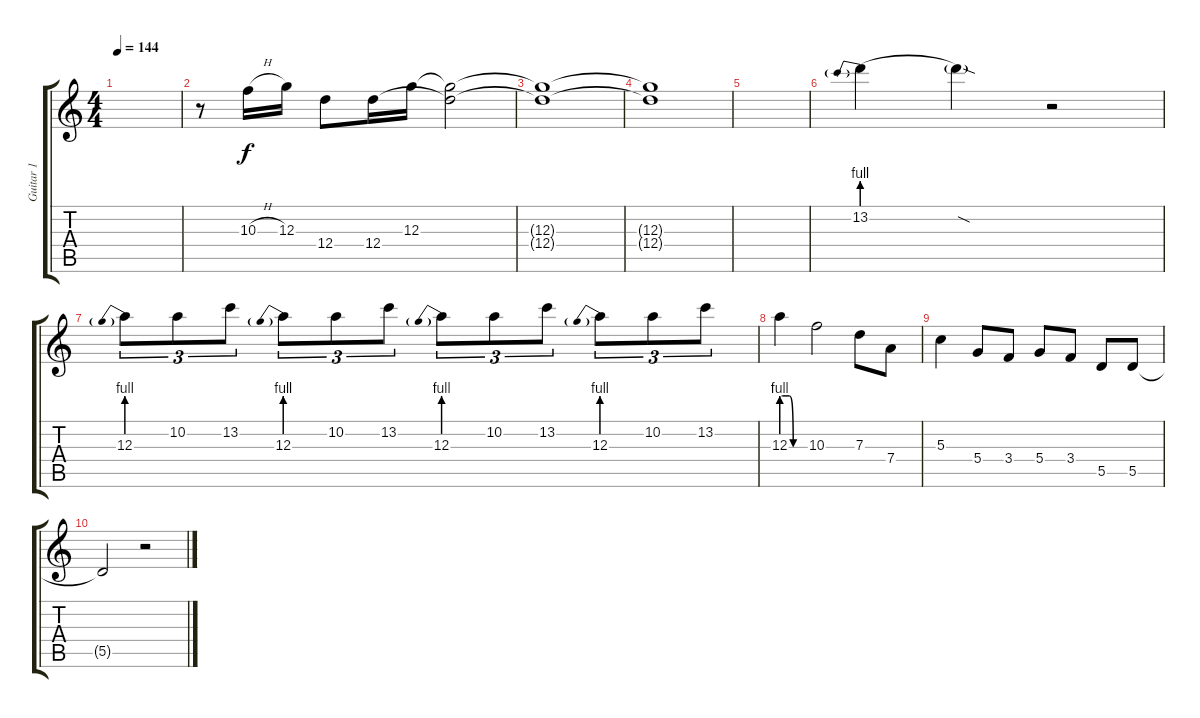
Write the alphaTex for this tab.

\track ("Guitar 1" "Guitar 1") {instrument distortionguitar}
\staff {score tabs}
\tuning (E4 B3 G3 D3 A2 D2) {hide}
\ts (4 4)
\tempo 144
\clef g2
\ks c
|
r.8 10.3{h}.16 12.3.16 12.4.8 12.4.16 12.3.16 (12.3{t} 12.4{t}).2 |
(12.3{t} 12.4{t}).1{volume 0} |
(12.3{t} 12.4{t}).1 |
|
13.2{be (prebend 0 4 60 4)}.4 13.2{sod t}.4 r.2 |
12.3{be (prebend 0 4 60 4)}.8{tu (3 2)} 10.2.8{tu (3 2)} 13.2.8{tu (3 2)} 12.3{be (prebend 0 4 60 4)}.8{tu (3 2)} 10.2.8{tu (3 2)} 13.2.8{tu (3 2)} 12.3{be (prebend 0 4 60 4)}.8{tu (3 2)} 10.2.8{tu (3 2)} 13.2.8{tu (3 2)} 12.3{be (prebend 0 4 60 4)}.8{tu (3 2)} 10.2.8{tu (3 2)} 13.2.8{tu (3 2)} |
12.3{be (custom 0 4 3 4 20 4 30 0 60 0)}.4 10.3.2 7.3.8 7.4.8 |
5.3.4 5.4.8 3.4.8 5.4.8 3.4.8 5.5.8 5.5.8 |
5.5{t}.2 r.2
